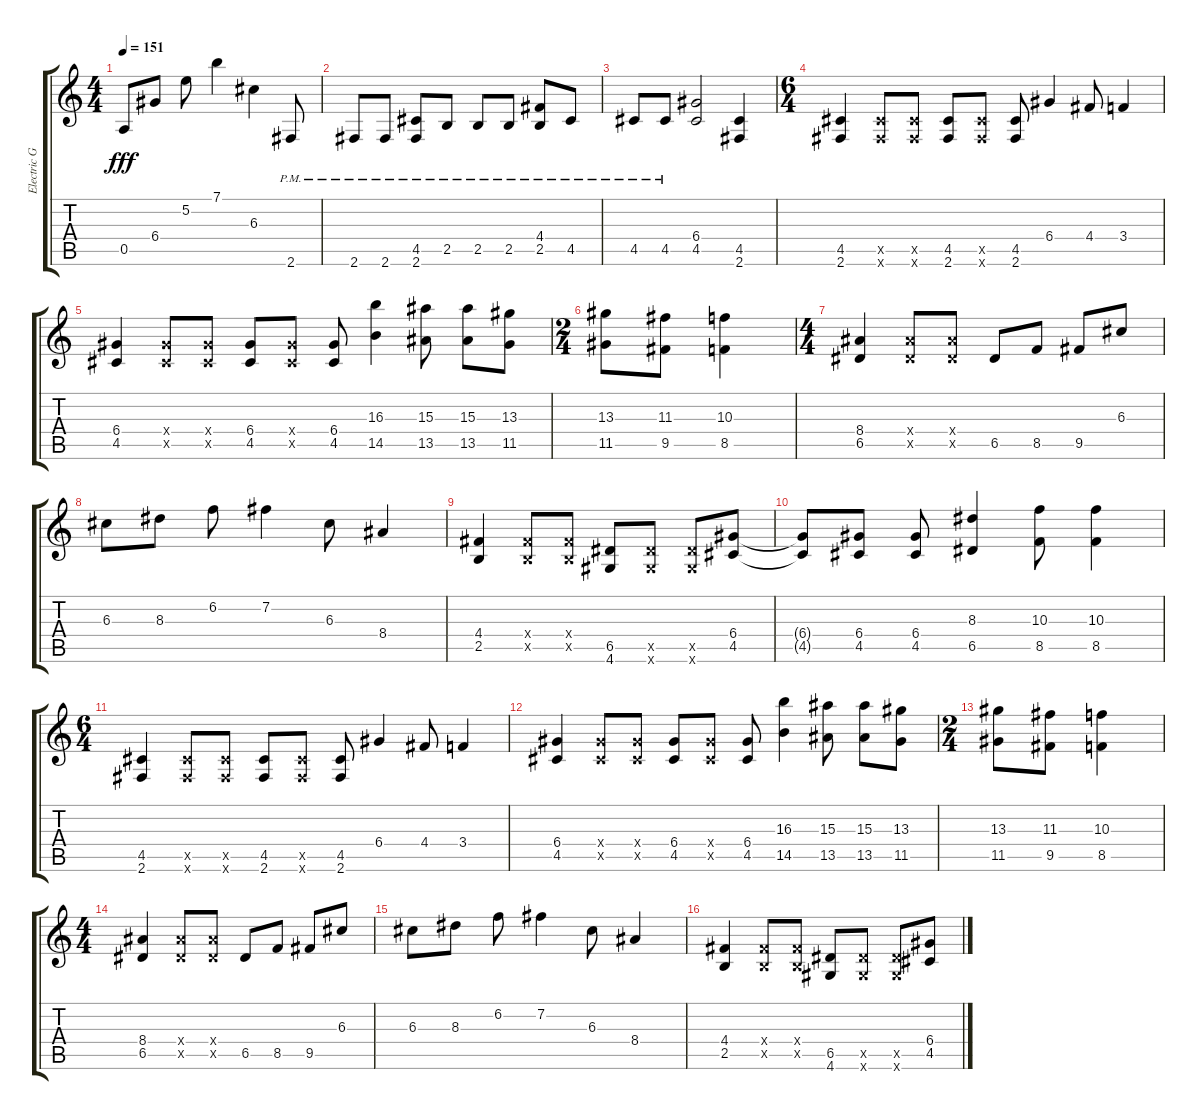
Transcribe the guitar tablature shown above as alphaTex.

\track ("Electric Guitar" "Electric G") {instrument distortionguitar}
\staff {score tabs}
\tuning (E4 B3 G3 D3 A2 E2) {hide}
\ts (4 4)
\tempo 151
\clef g2
\ks c
0.5.8{dy fff} 6.4.8 5.2.8 7.1.4 6.3.4 2.6{pm}.8 |
2.6{pm}.8 2.6{pm}.8 (4.5{pm} 2.6{pm}).8 2.5{pm}.8 2.5{pm}.8 2.5{pm}.8 (4.4{pm} 2.5{pm}).8 4.5{pm}.8 |
4.5{pm}.8 4.5{pm}.8 (6.4 4.5).2 (4.5 2.6).4 |
\ts (6 4)
(4.5 2.6).4 (4.5{x} 2.6{x}).8 (4.5{x} 2.6{x}).8 (4.5 2.6).8 (4.5{x} 2.6{x}).8 (4.5 2.6).8 6.4.4 4.4.8 3.4.4 |
(6.4 4.5).4 (6.4{x} 4.5{x}).8 (6.4{x} 4.5{x}).8 (6.4 4.5).8 (6.4{x} 4.5{x}).8 (6.4 4.5).8 (16.3 14.5).4 (15.3 13.5).8 (15.3 13.5).8 (13.3 11.5).8 |
\ts (2 4)
(13.3 11.5).8 (11.3 9.5).8 (10.3 8.5).4 |
\ts (4 4)
(8.4 6.5).4 (8.4{x} 6.5{x}).8 (8.4{x} 6.5{x}).8 6.5.8 8.5.8 9.5.8 6.3.8 |
6.3.8 8.3.8 6.2.8 7.2.4 6.3.8 8.4.4 |
(4.4 2.5).4 (4.4{x} 2.5{x}).8 (4.4{x} 2.5{x}).8 (6.5 4.6).8 (6.5{x} 4.6{x}).8 (6.5{x} 4.6{x}).8 (6.4 4.5).8 |
(6.4{t} 4.5{t}).8 (6.4 4.5).8 (6.4 4.5).8 (8.3 6.5).4 (10.3 8.5).8 (10.3 8.5).4 |
\ts (6 4)
(4.5 2.6).4 (4.5{x} 2.6{x}).8 (4.5{x} 2.6{x}).8 (4.5 2.6).8 (4.5{x} 2.6{x}).8 (4.5 2.6).8 6.4.4 4.4.8 3.4.4 |
(6.4 4.5).4 (6.4{x} 4.5{x}).8 (6.4{x} 4.5{x}).8 (6.4 4.5).8 (6.4{x} 4.5{x}).8 (6.4 4.5).8 (16.3 14.5).4 (15.3 13.5).8 (15.3 13.5).8 (13.3 11.5).8 |
\ts (2 4)
(13.3 11.5).8 (11.3 9.5).8 (10.3 8.5).4 |
\ts (4 4)
(8.4 6.5).4 (8.4{x} 6.5{x}).8 (8.4{x} 6.5{x}).8 6.5.8 8.5.8 9.5.8 6.3.8 |
6.3.8 8.3.8 6.2.8 7.2.4 6.3.8 8.4.4 |
(4.4 2.5).4 (4.4{x} 2.5{x}).8 (4.4{x} 2.5{x}).8 (6.5 4.6).8 (6.5{x} 4.6{x}).8 (6.5{x} 4.6{x}).8 (6.4 4.5).8
